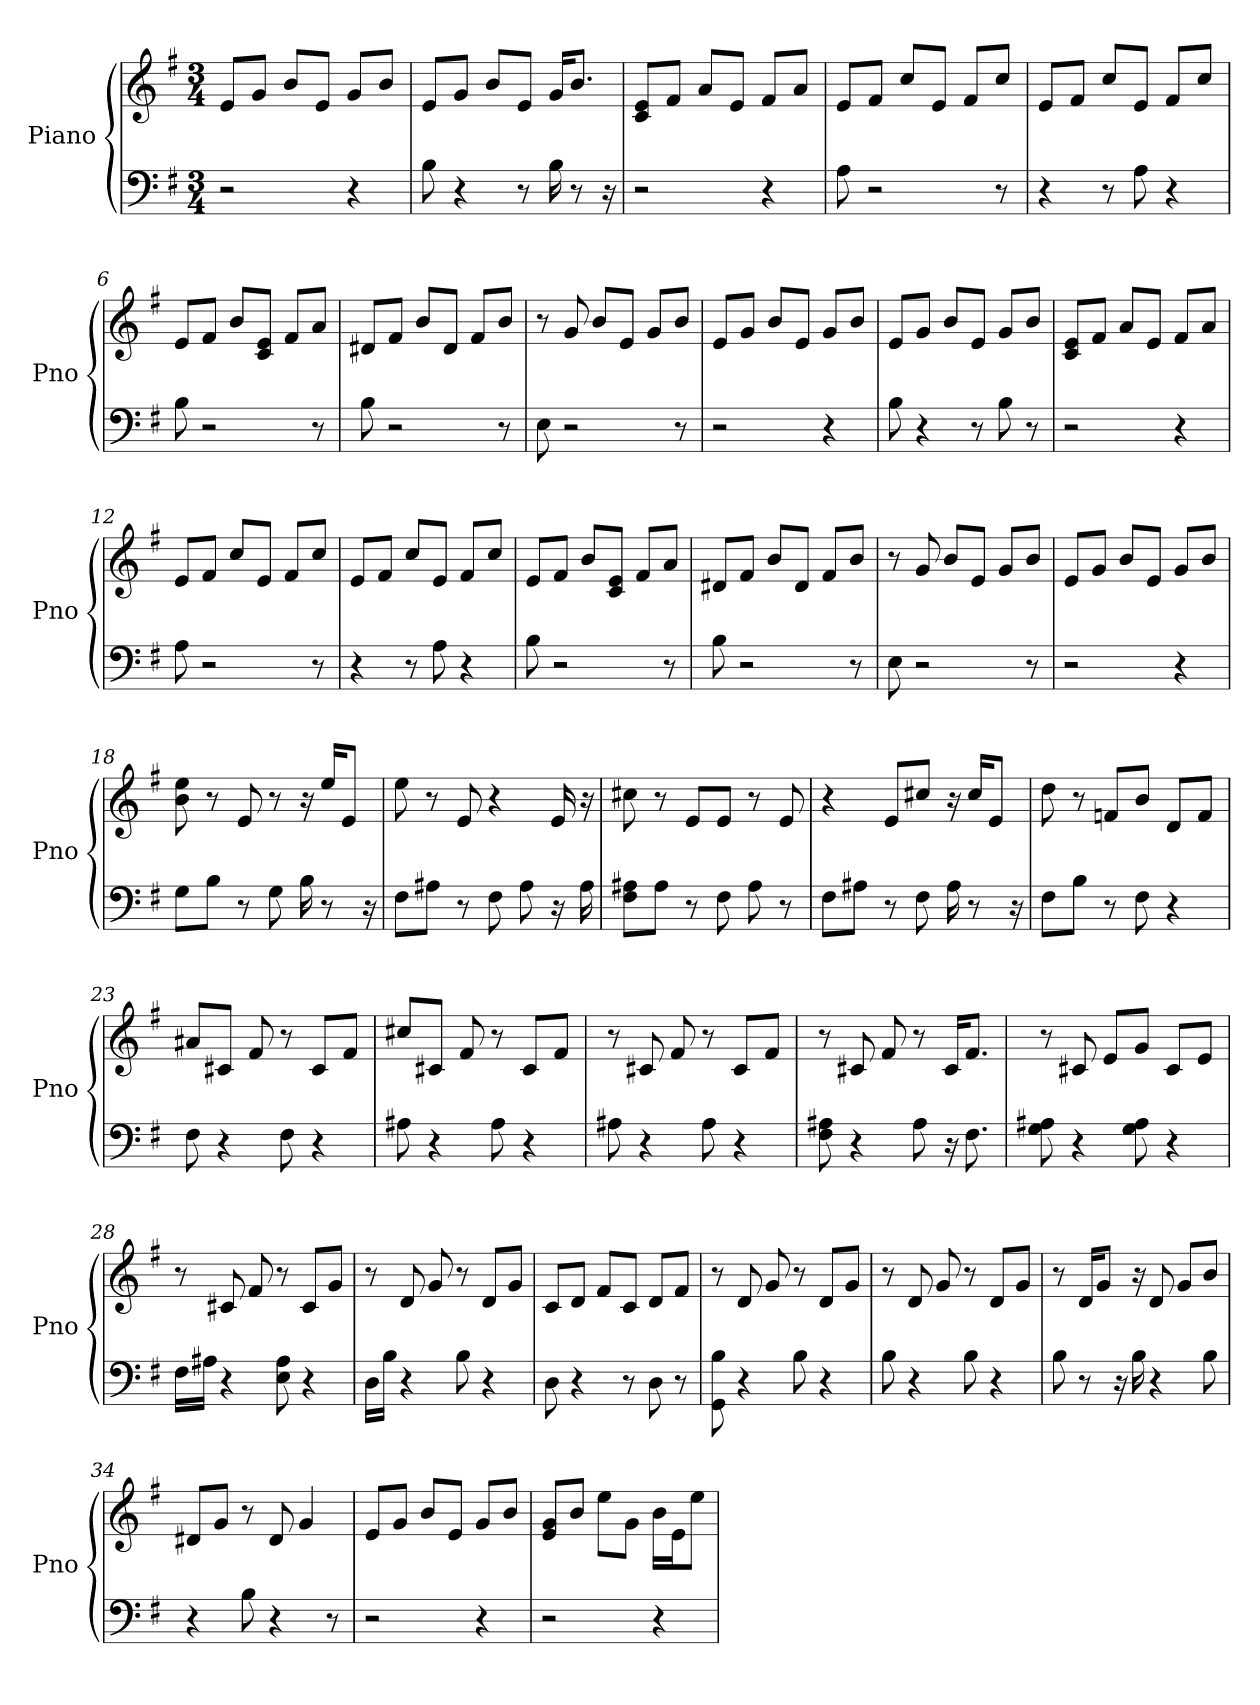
**kern	**kern
*part1	*part1
*staff2	*staff1
*I"Piano	*
*I'Pno	*
*clefF4	*clefG2
*k[f#]	*k[f#]
*G:	*G:
*M3/4	*M3/4
*MM115	*MM115
=1	=1
2r	8e/L
.	8g/J
.	8b/L
.	8e/J
4r	8g/L
.	8b/J
=2	=2
8B	8e/L
4r	8g/J
.	8b/L
8r	8e/J
16B	16g/KL
8r	8.b/J
16r	.
=3	=3
2r	8c/ 8e/L
.	8f#/J
.	8a/L
.	8e/J
4r	8f#/L
.	8a/J
=4	=4
8A	8e/L
2r	8f#/J
.	8cc/L
.	8e/J
.	8f#/L
8r	8cc/J
=5	=5
4r	8e/L
.	8f#/J
8r	8cc/L
8A	8e/J
4r	8f#/L
.	8cc/J
=6	=6
8B	8e/L
2r	8f#/J
.	8b/L
.	8e/ 8c/J
.	8f#/L
8r	8a/J
=7	=7
8B	8d#/L
2r	8f#/J
.	8b/L
.	8d#/J
.	8f#/L
8r	8b/J
=8	=8
8E	8r
2r	8g
.	8b/L
.	8e/J
.	8g/L
8r	8b/J
=9	=9
2r	8e/L
.	8g/J
.	8b/L
.	8e/J
4r	8g/L
.	8b/J
=10	=10
8B	8e/L
4r	8g/J
.	8b/L
8r	8e/J
8B	8g/L
8r	8b/J
=11	=11
2r	8e/ 8c/L
.	8f#/J
.	8a/L
.	8e/J
4r	8f#/L
.	8a/J
=12	=12
8A	8e/L
2r	8f#/J
.	8cc/L
.	8e/J
.	8f#/L
8r	8cc/J
=13	=13
4r	8e/L
.	8f#/J
8r	8cc/L
8A	8e/J
4r	8f#/L
.	8cc/J
=14	=14
8B	8e/L
2r	8f#/J
.	8b/L
.	8c/ 8e/J
.	8f#/L
8r	8a/J
=15	=15
8B	8d#/L
2r	8f#/J
.	8b/L
.	8d#/J
.	8f#/L
8r	8b/J
=16	=16
8E	8r
2r	8g
.	8b/L
.	8e/J
.	8g/L
8r	8b/J
=17	=17
2r	8e/L
.	8g/J
.	8b/L
.	8e/J
4r	8g/L
.	8b/J
=18	=18
8G\L	8b 8ee
8B\J	8r
8r	8e
8G	8r
16B	16r
8r	16ee/KL
.	8e/J
16r	.
=19	=19
8F#\L	8ee
8A#\J	8r
8r	8e
8F#	4r
8A#	.
16r	16e
16A#	16r
=20	=20
8F#\ 8A#\L	8cc#
8A#\J	8r
8r	8e/L
8F#	8e/J
8A#	8r
8r	8e
=21	=21
8F#\L	4r
8A#\J	.
8r	8e/L
8F#	8cc#/J
16A#	16r
8r	16cc#/KL
.	8e/J
16r	.
=22	=22
8F#\L	8dd
8B\J	8r
8r	8f/L
8F#	8b/J
4r	8d/L
.	8f/J
=23	=23
8F#	8a#/L
4r	8c#/J
.	8f#
8F#	8r
4r	8c#/L
.	8f#/J
=24	=24
8A#	8cc#/L
4r	8c#/J
.	8f#
8A#	8r
4r	8c#/L
.	8f#/J
=25	=25
8A#	8r
4r	8c#
.	8f#
8A#	8r
4r	8c#/L
.	8f#/J
=26	=26
8A# 8F#	8r
4r	8c#
.	8f#
8A#	8r
16r	16c#/KL
8.F#	8.f#/J
=27	=27
8A# 8G	8r
4r	8c#
.	8e/L
8A# 8G	8g/J
4r	8c#/L
.	8e/J
=28	=28
16F#\LL	8r
16A#\JJ	.
4r	8c#
.	8f#
8E 8A#	8r
4r	8c#/L
.	8g/J
=29	=29
16D\LL	8r
16B\JJ	.
4r	8d
.	8g
8B	8r
4r	8d/L
.	8g/J
=30	=30
8D	8c/L
4r	8d/J
.	8f#/L
8r	8c/J
8D	8d/L
8r	8f#/J
=31	=31
8B 8GG	8r
4r	8d
.	8g
8B	8r
4r	8d/L
.	8g/J
=32	=32
8B	8r
4r	8d
.	8g
8B	8r
4r	8d/L
.	8g/J
=33	=33
8B	8r
8r	16d/KL
.	8g/J
16r	.
16B	16r
4r	8d
.	8g/L
8B	8b/J
=34	=34
4r	8d#/L
.	8g/J
8B	8r
4r	8d#
.	4g
8r	.
=35	=35
2r	8e/L
.	8g/J
.	8b/L
.	8e/J
4r	8g/L
.	8b/J
=36	=36
2r	8g/ 8e/L
.	8b/J
.	8ee\L
.	8g\J
4r	16b\LL
.	16e\J
.	8ee\J
=	=
*-	*-
